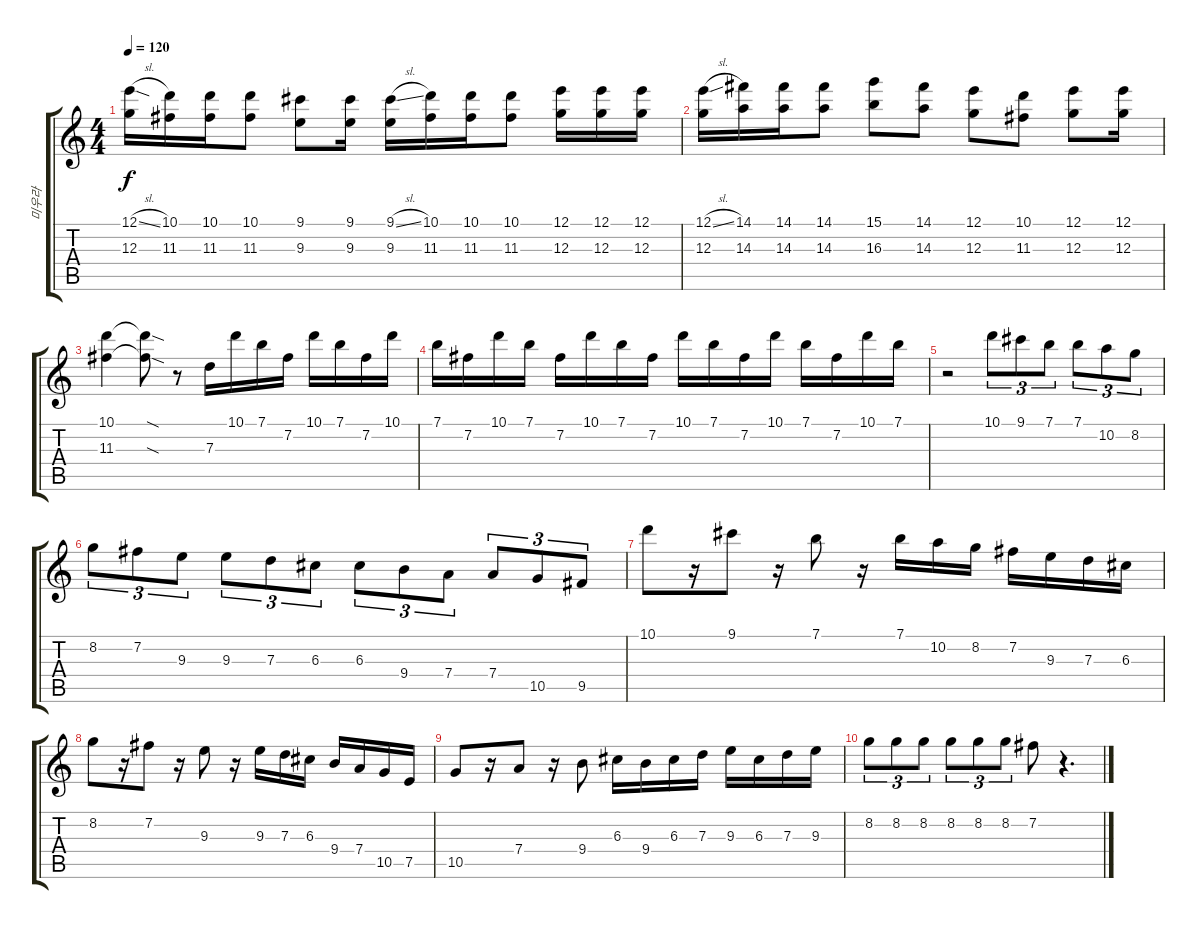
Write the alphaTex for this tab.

\track ("미우라" "미우라") {instrument acousticguitarsteel}
\staff {score tabs}
\tuning (E4 B3 G3 D3 A2 E2) {hide}
\ts (4 4)
\tempo 120
\clef g2
\ks c
(12.1{sl} 12.3).16{dy f} (10.1 11.3).16 (10.1 11.3).16 (10.1 11.3).8 (9.1 9.3).8 (9.1 9.3).16 (9.1{sl} 9.3).16 (10.1 11.3).16 (10.1 11.3).16 (10.1 11.3).8 (12.1 12.3).16 (12.1 12.3).16 (12.1 12.3).16 |
(12.1{sl} 12.3).16 (14.1 14.3).16 (14.1 14.3).16 (14.1 14.3).8 (15.1 16.3).8 (14.1 14.3).8 (12.1 12.3).8 (10.1 11.3).8 (12.1 12.3).8 (12.1 12.3).16 |
(10.1 11.3).4 (10.1{sod t} 11.3{sod t}).8 r.8 7.3.16 10.1.16 7.1.16 7.2.16 10.1.16 7.1.16 7.2.16 10.1.16 |
7.1.16 7.2.16 10.1.16 7.1.16 7.2.16 10.1.16 7.1.16 7.2.16 10.1.16 7.1.16 7.2.16 10.1.16 7.1.16 7.2.16 10.1.16 7.1.16 |
r.2 10.1.8{tu (3 2)} 9.1.8{tu (3 2)} 7.1.8{tu (3 2)} 7.1.8{tu (3 2)} 10.2.8{tu (3 2)} 8.2.8{tu (3 2)} |
8.2.8{tu (3 2)} 7.2.8{tu (3 2)} 9.3.8{tu (3 2)} 9.3.8{tu (3 2)} 7.3.8{tu (3 2)} 6.3.8{tu (3 2)} 6.3.8{tu (3 2)} 9.4.8{tu (3 2)} 7.4.8{tu (3 2)} 7.4.8{tu (3 2)} 10.5.8{tu (3 2)} 9.5.8{tu (3 2)} |
10.1.8 r.16 9.1.8 r.16 7.1.8 r.16 7.1.16 10.2.16 8.2.16 7.2.16 9.3.16 7.3.16 6.3.16 |
8.2.8 r.16 7.2.8 r.16 9.3.8 r.16 9.3.16 7.3.16 6.3.16 9.4.16 7.4.16 10.5.16 7.5.16 |
10.5.8 r.16 7.4.8 r.16 9.4.8 6.3.16 9.4.16 6.3.16 7.3.16 9.3.16 6.3.16 7.3.16 9.3.16 |
8.2.8{tu (3 2)} 8.2.8{tu (3 2)} 8.2.8{tu (3 2)} 8.2.8{tu (3 2)} 8.2.8{tu (3 2)} 8.2.8{tu (3 2)} 7.2.8 r.4{d}
